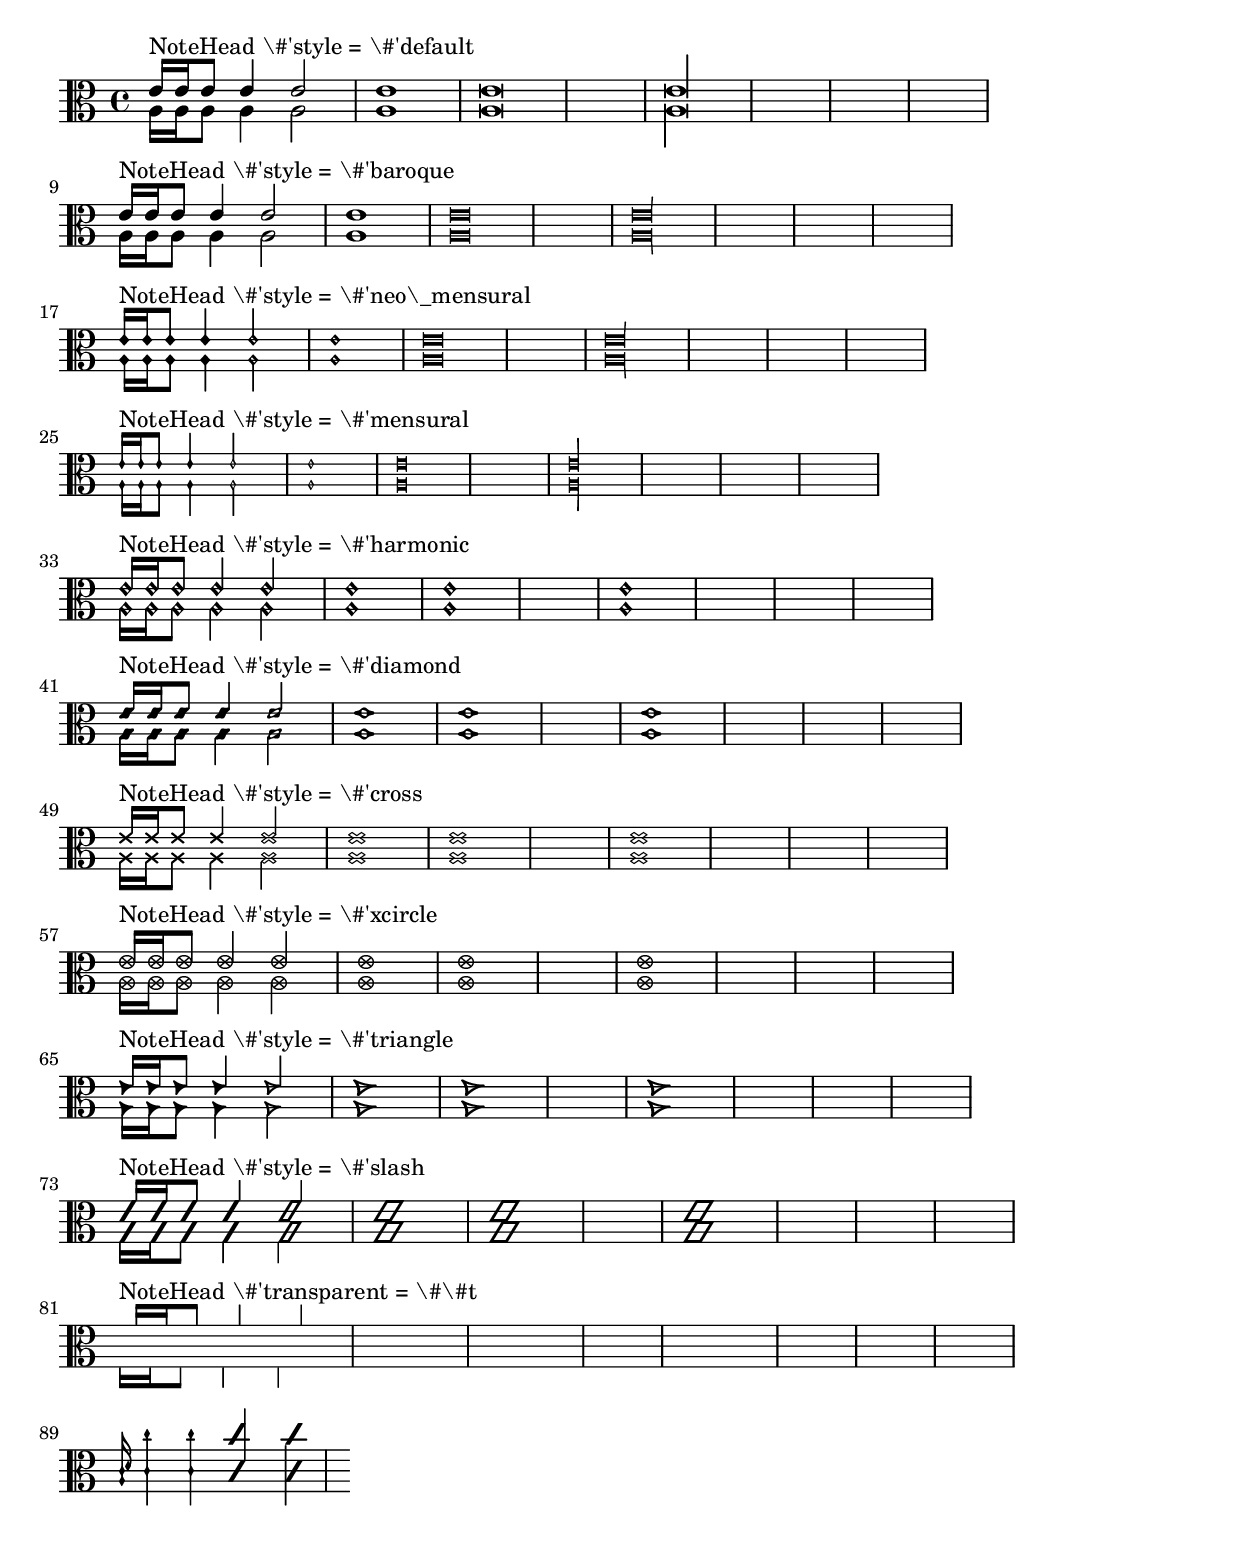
\version "1.9.8"
\header{
texidoc="
Note head shapes are settable.  The stem endings should be adjusted
per note head.  If you want different note head styles on one stem,
you must create a special context called Thread.

Harmonic notes have a different shape and different
dimensions. Nevertheless, noteheads in both styles can be combined, on
either up or down stems.
"
}

\score {
  \notes \transpose c c {
    \clef C

    \property Staff.NoteHead \set #'style = #'default
    <<
      \new Voice {
        \property Voice.Stem \set #'direction = #1 %up
        e'16^\markup { "NoteHead \#'style = \#'default" }
        e'16 e'8 e'4 e'2 e'1 e'\breve e'\longa
      }
      \new Voice {
        \property Voice.Stem \set #'direction = #-1 %down
        a16 a16 a8 a4 a2 a1 a\breve a\longa
      }
    >>
    \break

    \property Staff.NoteHead \set #'style = #'baroque
    <<
      \new Voice {
        \property Voice.Stem \set #'direction = #1 %up
        e'16^\markup { "NoteHead \#'style = \#'baroque" }
        e'16 e'8 e'4 e'2 e'1 e'\breve e'\longa
      }
      \new Voice {
        \property Voice.Stem \set #'direction = #-1 %down
        a16 a16 a8 a4 a2 a1 a\breve a\longa
      }
    >>
    \break

    \property Staff.NoteHead \set #'style = #'neo_mensural
    <<
      \new Voice {
        \property Voice.Stem \set #'direction = #1 %up
        e'16^\markup { "NoteHead \#'style = \#'neo\_mensural" }
        e'16 e'8 e'4 e'2 e'1 e'\breve e'\longa
      }
      \new Voice {
        \property Voice.Stem \set #'direction = #-1 %down
        a16 a16 a8 a4 a2 a1 a\breve a\longa
      }
    >>
    \break

    \property Staff.NoteHead \set #'style = #'mensural
    <<
      \new Voice {
        \property Voice.Stem \set #'direction = #1 %up
        e'16^\markup { "NoteHead \#'style = \#'mensural" }
        e'16 e'8 e'4 e'2 e'1 e'\breve e'\longa
      }
      \new Voice {
        \property Voice.Stem \set #'direction = #-1 %down
        a16 a16 a8 a4 a2 a1 a\breve a\longa
      }
    >>
    \break

    \property Staff.NoteHead \set #'style = #'harmonic
    <<
      \new Voice {
        \property Voice.Stem \set #'direction = #1 %up
        e'16^\markup { "NoteHead \#'style = \#'harmonic" }
        e'16 e'8 e'4 e'2 e'1 e'\breve e'\longa
      }
      \new Voice {
        \property Voice.Stem \set #'direction = #-1 %down
        a16 a16 a8 a4 a2 a1 a\breve a\longa
      }
    >>
    \break

    \property Staff.NoteHead \set #'style = #'diamond
    <<
      \new Voice {
        \property Voice.Stem \set #'direction = #1 %up
        e'16^\markup { "NoteHead \#'style = \#'diamond" }
        e'16 e'8 e'4 e'2 e'1 e'\breve e'\longa
      }
      \new Voice {
        \property Voice.Stem \set #'direction = #-1 %down
        a16 a16 a8 a4 a2 a1 a\breve a\longa
      }
    >>
    \break

    \property Staff.NoteHead \set #'style = #'cross
    <<
      \new Voice {
        \property Voice.Stem \set #'direction = #1 %up
        e'16^\markup { "NoteHead \#'style = \#'cross" }
        e'16 e'8 e'4 e'2 e'1 e'\breve e'\longa
      }
      \new Voice {
        \property Voice.Stem \set #'direction = #-1 %down
        a16 a16 a8 a4 a2 a1 a\breve a\longa
      }
    >>
    \break

    \property Staff.NoteHead \set #'style = #'xcircle
    <<
      \new Voice {
        \property Voice.Stem \set #'direction = #1 %up
        e'16^\markup { "NoteHead \#'style = \#'xcircle" }
        e'16 e'8 e'4 e'2 e'1 e'\breve e'\longa
      }
      \new Voice {
        \property Voice.Stem \set #'direction = #-1 %down
        a16 a16 a8 a4 a2 a1 a\breve a\longa
      }
    >>
    \break

    \property Staff.NoteHead \set #'style = #'triangle
    <<
      \new Voice {
        \property Voice.Stem \set #'direction = #1 %up
        e'16^\markup { "NoteHead \#'style = \#'triangle" }
        e'16 e'8 e'4 e'2 e'1 e'\breve e'\longa
      }
      \new Voice {
        \property Voice.Stem \set #'direction = #-1 %down
        a16 a16 a8 a4 a2 a1 a\breve a\longa
      }
    >>
    \break

    \property Staff.NoteHead \set #'style = #'slash
    <<
      \new Voice {
        \property Voice.Stem \set #'direction = #1 %up
        e'16^\markup { "NoteHead \#'style = \#'slash" }
        e'16 e'8 e'4 e'2 e'1 e'\breve e'\longa
      }
      \new Voice {
        \property Voice.Stem \set #'direction = #-1 %down
        a16 a16 a8 a4 a2 a1 a\breve a\longa
      }
    >>
    \break

    \property Staff.NoteHead \override #'transparent = ##t
    <<
      \new Voice {
        \property Voice.Stem \set #'direction = #1 %up
        e'16^\markup { "NoteHead \#'transparent = \#\#t" }
        e'16 e'8 e'4 e'2 e'1 e'\breve e'\longa
      }
      \new Voice {
        \property Voice.Stem \set #'direction = #-1 %down
        a16 a16 a8 a4 a2 a1 a\breve a\longa
      }
    >>
    \property Staff.NoteHead \revert #'transparent
    \break

    \new Voice <<
      \new Thread {
        \property Thread.NoteHead \set #'style = #'cross
        \property Voice.Stem \set #'direction = #1
        c'16
      }
      \new Thread {
        \property Thread.NoteHead \set #'style = #'default a16
      }
      \new Thread {
        \property Thread.NoteHead \set #'style = #'mensural d'16
      }
    >>

    \context Voice <<
      \new Thread {
        \property Thread.NoteHead \set #'style = #'cross
        c'4 c'4 c'4 c'4
      }
      \new Thread {
        \property Thread.NoteHead \set #'style = #'mensural
        c''4 \stemDown c''
        \property Thread.NoteHead \set #'style = #'slash
        \stemUp c''4 \stemDown c''
      }
    >>
  }

  \paper {
    indent = 0.0
    raggedright = ##t
  }
}
